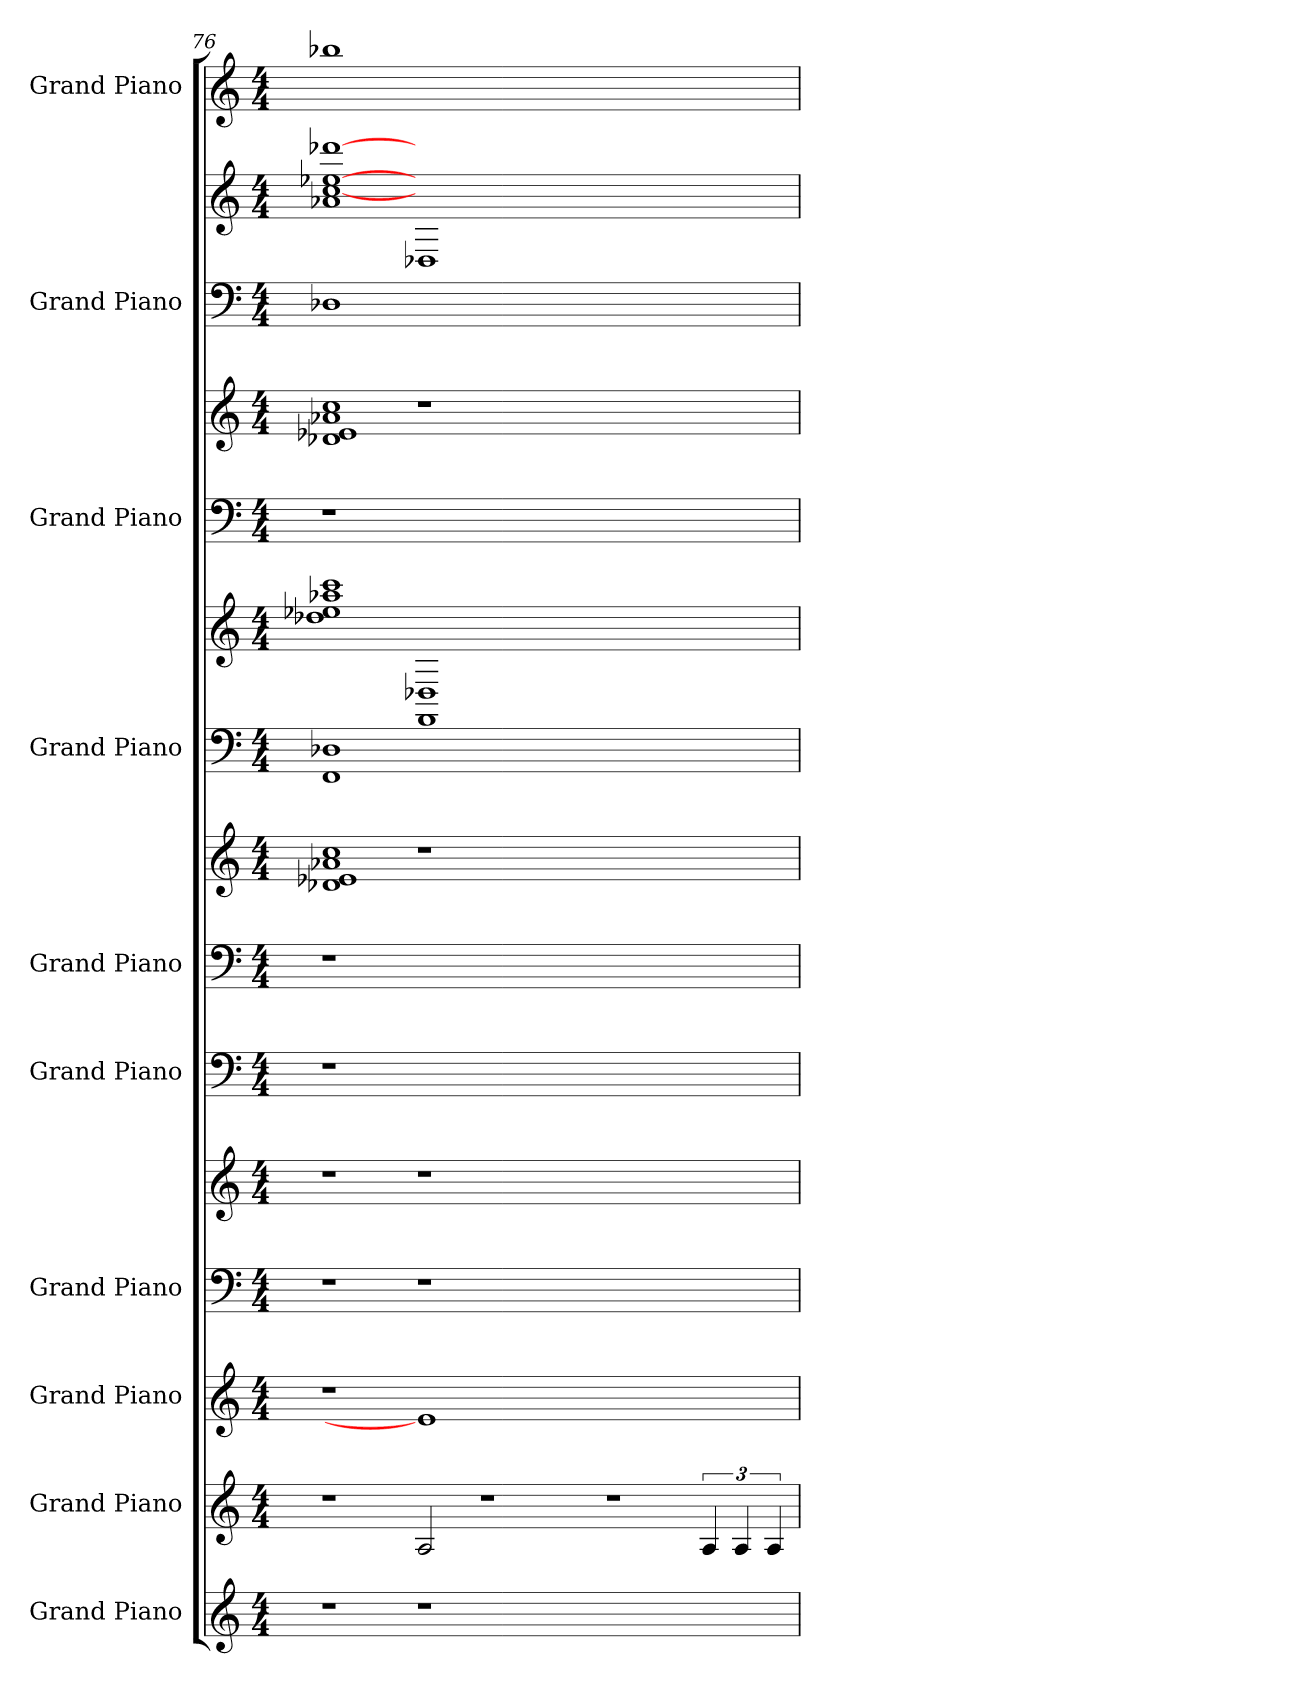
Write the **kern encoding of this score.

**kern	**kern	**kern	**kern	**kern	**kern	**kern	**kern	**kern	**kern	**kern	**kern	**kern	**kern	**kern
*part10	*part9	*part8	*part7	*part7	*part6	*part5	*part5	*part4	*part4	*part3	*part3	*part2	*part2	*part1
*staff15	*staff14	*staff13	*staff12	*staff11	*staff10	*staff9	*staff8	*staff7	*staff6	*staff5	*staff4	*staff3	*staff2	*staff1
*I"Grand Piano	*I"Grand Piano	*I"Grand Piano	*I"Grand Piano	*	*I"Grand Piano	*I"Grand Piano	*	*I"Grand Piano	*	*I"Grand Piano	*	*I"Grand Piano	*	*I"Grand Piano
*clefG2	*clefG2	*clefG2	*clefF4	*clefG2	*clefF4	*clefF4	*clefG2	*clefF4	*clefG2	*clefF4	*clefG2	*clefF4	*clefG2	*clefG2
*k[]	*k[]	*k[]	*k[]	*k[]	*k[]	*k[]	*k[]	*k[]	*k[]	*k[]	*k[]	*k[]	*k[]	*k[]
*C:	*C:	*C:	*C:	*C:	*C:	*C:	*C:	*C:	*C:	*C:	*C:	*C:	*C:	*C:
*M4/4	*M4/4	*M4/4	*M4/4	*M4/4	*M4/4	*M4/4	*M4/4	*M4/4	*M4/4	*M4/4	*M4/4	*M4/4	*M4/4	*M4/4
=76	=76	=76	=76	=76	=76	=76	=76	=76	=76	=76	=76	=76	=76	=76
1r	1r	1r	1r	1r	1r	1r	1d-X 1e-X 1a-X 1cc	1FF 1D-X	1dd-X 1ee-X 1aa-X 1ccc	1r	1d-X 1e-X 1a-X 1cc	1D-X	1a-X [1cc [1ee-X [1ddd-X	1bb-X
1r	2A	1e]	1r	1r	0.ryy	0.ryy	1r	0.ryy	1FF 1D-X	0.ryy	1r	0.ryy	1D-X	0.ryy
.	1r	.	.	.	.	.	.	.	.	.	.	.	.	.
0ryy	.	0ryy	0ryy	0ryy	.	.	0ryy	.	0ryy	.	0ryy	.	0ryy	.
.	1r	.	.	.	.	.	.	.	.	.	.	.	.	.
.	6A	.	.	.	.	.	.	.	.	.	.	.	.	.
.	6A	.	.	.	.	.	.	.	.	.	.	.	.	.
.	6A	.	.	.	.	.	.	.	.	.	.	.	.	.
=	=	=	=	=	=	=	=	=	=	=	=	=	=	=
*-	*-	*-	*-	*-	*-	*-	*-	*-	*-	*-	*-	*-	*-	*-
